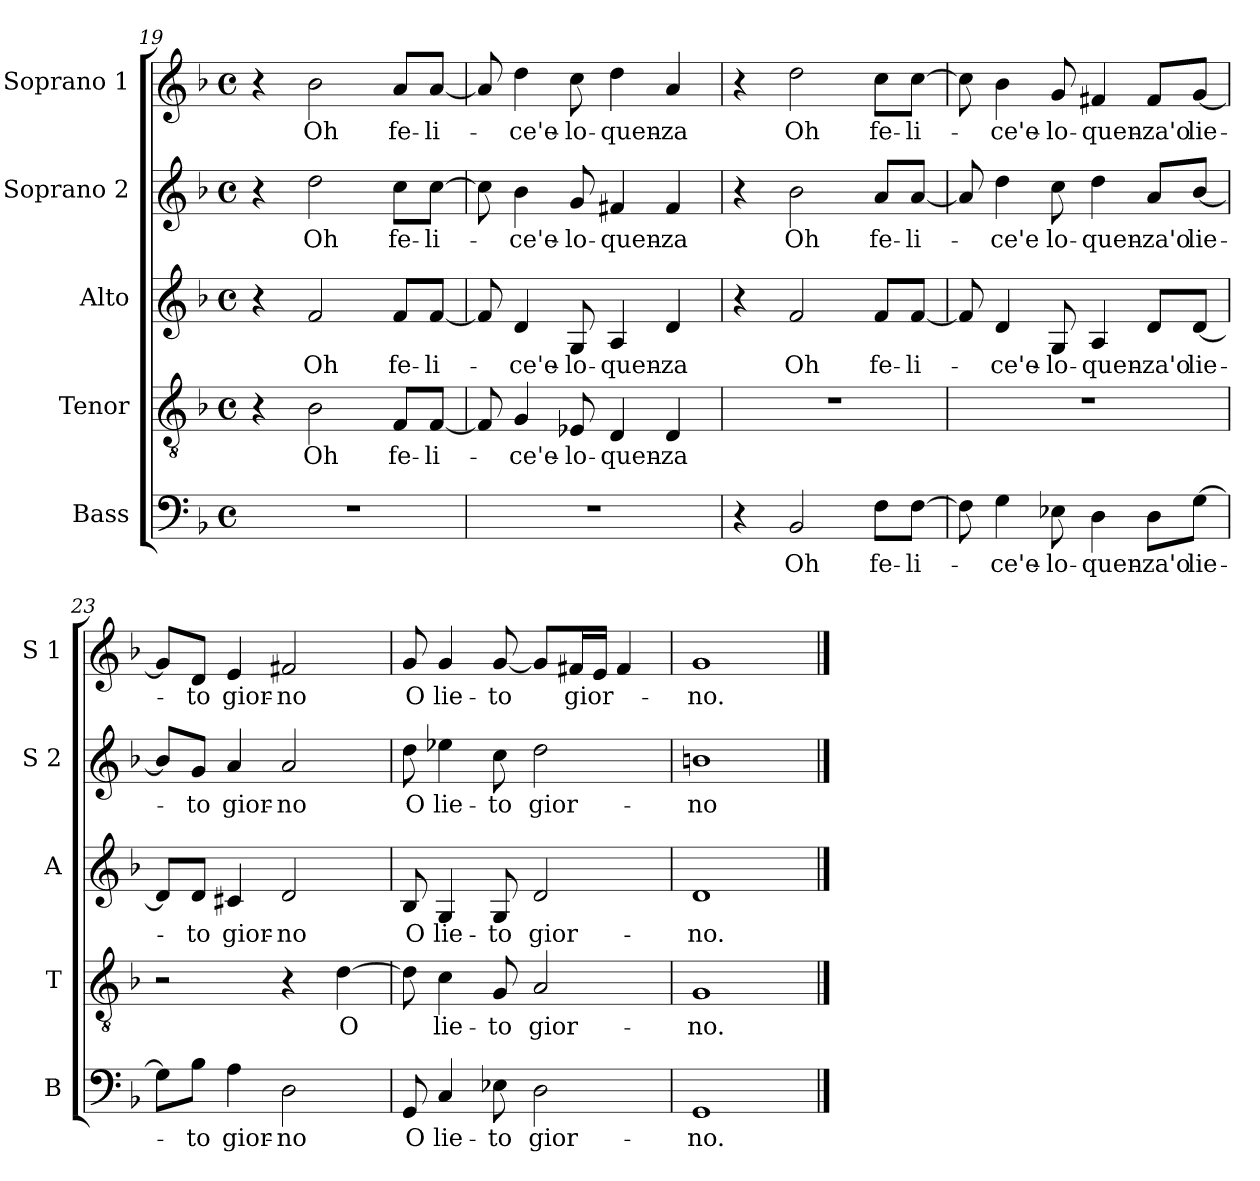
**kern	**text	**kern	**text	**kern	**text	**kern	**text	**kern	**text
*part5	*part5	*part4	*part4	*part3	*part3	*part2	*part2	*part1	*part1
*staff5	*staff5	*staff4	*staff4	*staff3	*staff3	*staff2	*staff2	*staff1	*staff1
*I"Bass	*	*I"Tenor	*	*I"Alto	*	*I"Soprano 2	*	*I"Soprano 1	*
*I'B	*	*I'T	*	*I'A	*	*I'S 2	*	*I'S 1	*
*clefF4	*	*clefGv2	*	*clefG2	*	*clefG2	*	*clefG2	*
*k[b-]	*	*k[b-]	*	*k[b-]	*	*k[b-]	*	*k[b-]	*
*d:	*	*d:	*	*d:	*	*d:	*	*d:	*
*M4/4	*	*M4/4	*	*M4/4	*	*M4/4	*	*M4/4	*
*met(c)	*	*met(c)	*	*met(c)	*	*met(c)	*	*met(c)	*
=19	=19	=19	=19	=19	=19	=19	=19	=19	=19
1r	.	4r	.	4r	.	4r	.	4r	.
.	.	2B-\	Oh	2f/	Oh	2dd\	Oh	2b-\	Oh
.	.	8F/L	fe-	8f/L	fe-	8cc\L	fe-	8a/L	fe-
.	.	[8F/J	-li-	[8f/J	-li-	[8cc\J	-li-	[8a/J	-li-
!!LO:PB:g=z
=20	=20	=20	=20	=20	=20	=20	=20	=20	=20
1r	.	8F/]	.	8f/]	.	8cc\]	.	8a/]	.
.	.	4G/	-ce'e-	4d/	-ce'e-	4b-\	-ce'e-	4dd\	-ce'e-
.	.	8E-X/	-lo-	8G/	-lo-	8g/	-lo-	8cc\	-lo-
.	.	4D/	-quen-	4A/	-quen-	4f#X/	-quen-	4dd\	-quen-
.	.	4D/	-za	4d/	-za	4f#/	-za	4a/	-za
=21	=21	=21	=21	=21	=21	=21	=21	=21	=21
4r	.	1r	.	4r	.	4r	.	4r	.
2BB-/	Oh	.	.	2f/	Oh	2b-\	Oh	2dd\	Oh
8F\L	fe-	.	.	8f/L	fe-	8a/L	fe-	8cc\L	fe-
[8F\J	-li-	.	.	[8f/J	-li-	[8a/J	-li-	[8cc\J	-li-
=22	=22	=22	=22	=22	=22	=22	=22	=22	=22
8F\]	.	1r	.	8f/]	.	8a/]	.	8cc\]	.
4G\	-ce'e-	.	.	4d/	-ce'e-	4dd\	-ce'e	4b-\	-ce'e-
8E-X\	-lo-	.	.	8G/	-lo-	8cc\	lo-	8g/	-lo-
4D\	-quen-	.	.	4A/	-quen-	4dd\	-quen-	4f#X/	-quen-
8D\L	-za'o	.	.	8d/L	-za'o	8a/L	-za'o	8f#/L	-za'o
[8G\J	lie-	.	.	[8d/J	lie-	[8b-/J	lie-	[8g/J	lie-
=23	=23	=23	=23	=23	=23	=23	=23	=23	=23
8G\L]	.	2r	.	8d/L]	.	8b-/L]	.	8g/L]	.
8B-\J	-to	.	.	8d/J	-to	8g/J	-to	8d/J	-to
4A\	gior-	.	.	4c#X/	gior-	4a/	gior-	4e/	gior-
2D\	-no	4r	.	2d/	-no	2a/	-no	2f#X/	-no
.	.	[4d\	O	.	.	.	.	.	.
!!LO:LB:g=z
=24	=24	=24	=24	=24	=24	=24	=24	=24	=24
8GG/	O	8d\]	.	8B-/	O	8dd\	O	8g/	O
4C/	lie-	4c\	lie-	4G/	lie-	4ee-X\	lie-	4g/	lie-
8E-X\	-to	8G/	-to	8G/	-to	8cc\	-to	[8g/	-to
2D\	gior-	2A/	gior-	2d/	gior-	2dd\	gior-	8g/L]	.
.	.	.	.	.	.	.	.	16f#X/L	gior-
.	.	.	.	.	.	.	.	16e/JJ	.
.	.	.	.	.	.	.	.	4f#/	.
=25	=25	=25	=25	=25	=25	=25	=25	=25	=25
1GG	-no.	1G	-no.	1d	-no.	1bn	-no	1g	-no.
==	==	==	==	==	==	==	==	==	==
*-	*-	*-	*-	*-	*-	*-	*-	*-	*-
